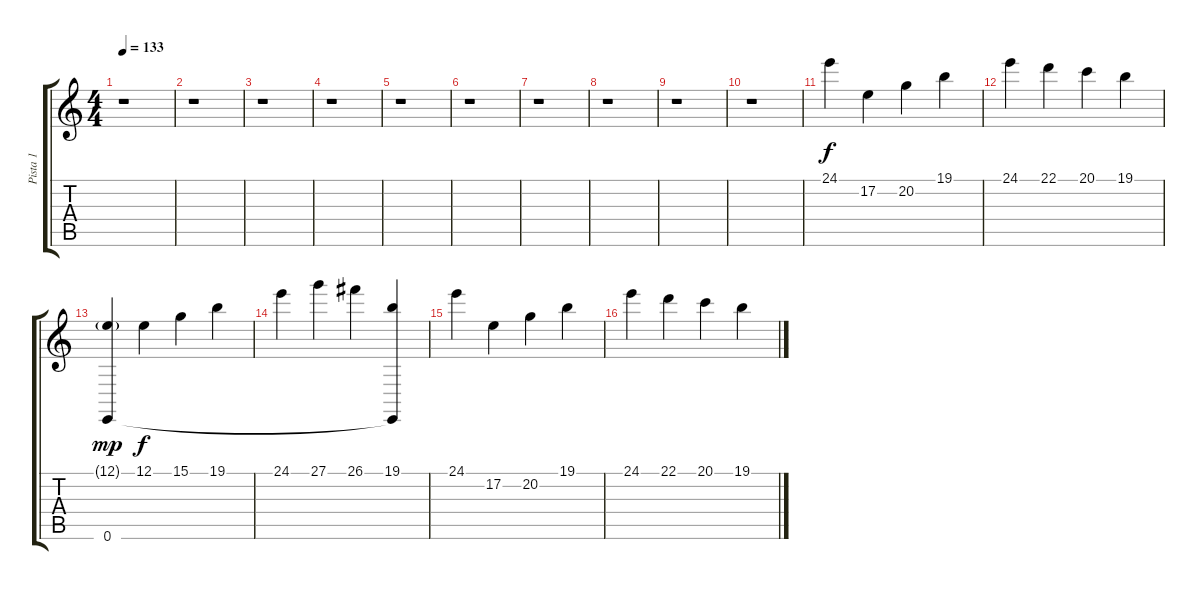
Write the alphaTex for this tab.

\track ("Pista 1" "Pista 1") {instrument stringensemble1}
\staff {score tabs}
\tuning (E4 B3 G3 D3 A2 E2) {hide}
\ts (4 4)
\tempo 133
\clef g2
\ks c
r.1{dy f} |
r.1 |
r.1 |
r.1 |
r.1 |
r.1 |
r.1 |
r.1 |
r.1 |
r.1 |
24.1.4{instrument stringensemble1} 17.2.4 20.2.4 19.1.4 |
24.1.4 22.1.4 20.1.4 19.1.4 |
(12.1{g} 0.6).4{dy mp} 12.1.4{dy f} 15.1.4 19.1.4 |
24.1.4 27.1.4 26.1.4 (19.1 0.6{t}).4 |
24.1.4{instrument stringensemble1} 17.2.4 20.2.4 19.1.4 |
24.1.4 22.1.4 20.1.4 19.1.4
